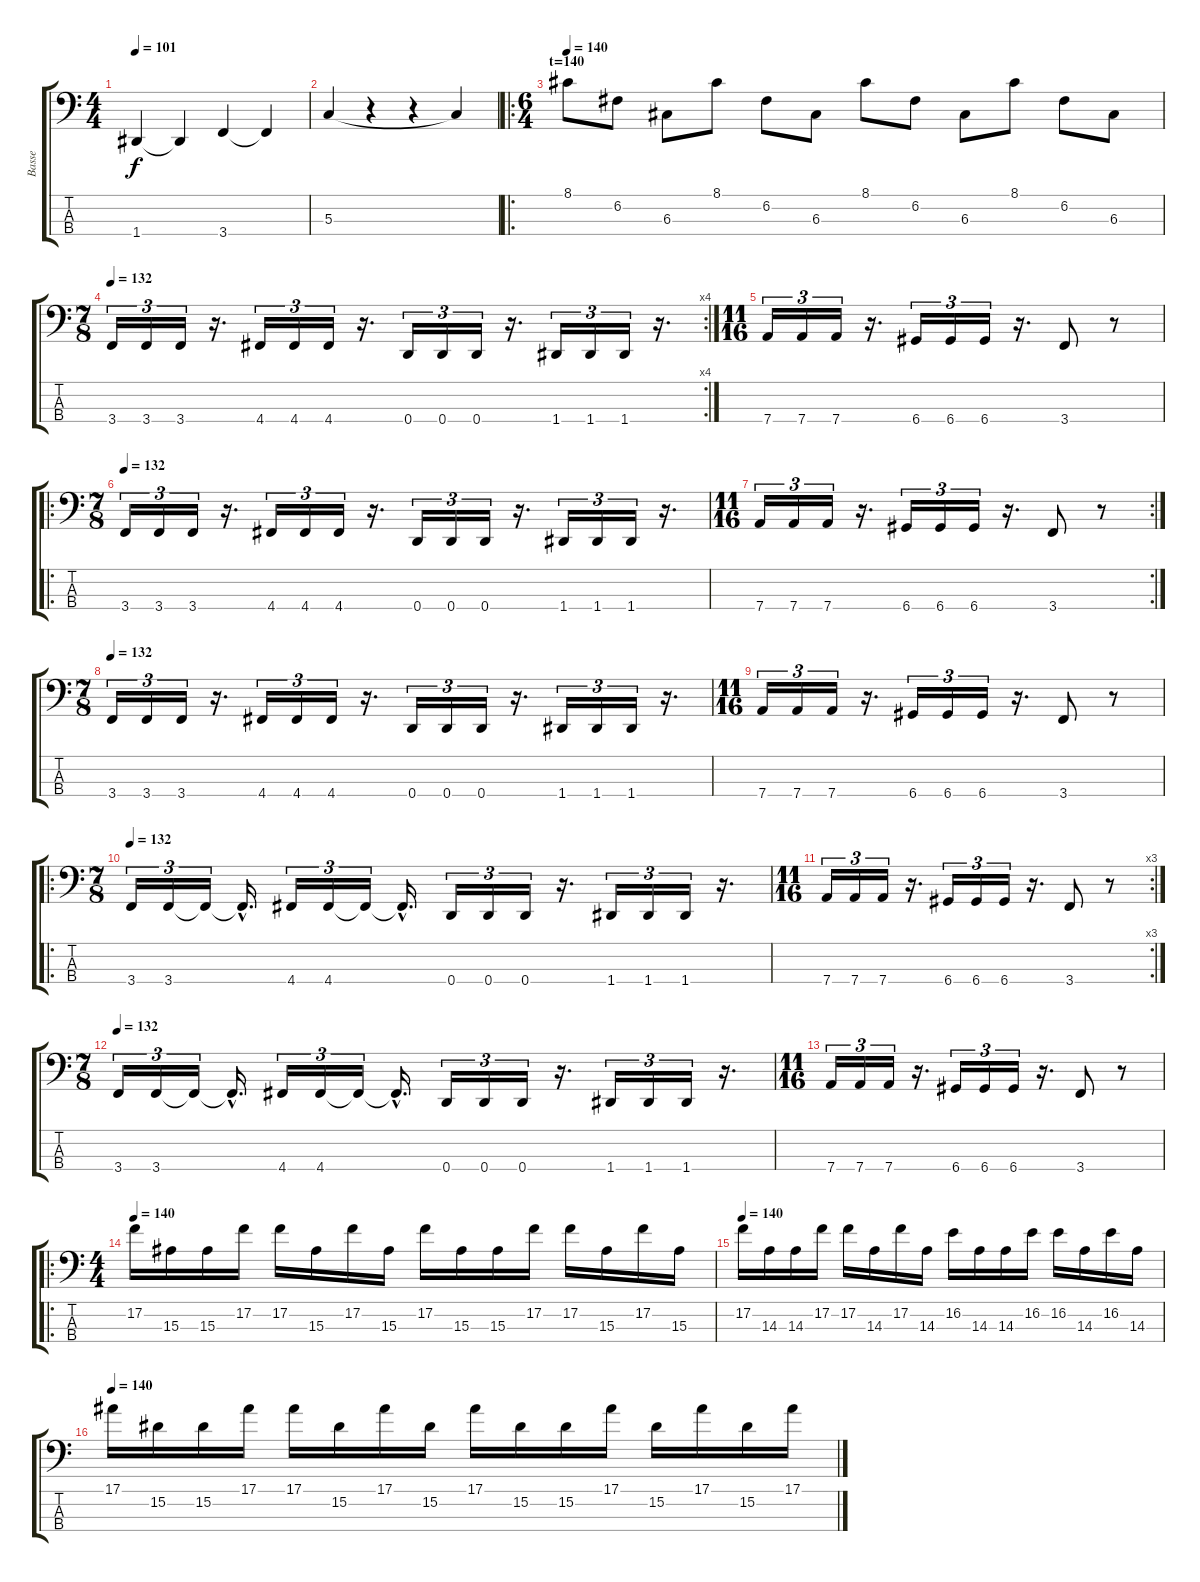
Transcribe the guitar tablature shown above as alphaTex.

\track ("Basse" "Basse") {instrument electricbasspick}
\staff {score tabs}
\tuning (F2 C2 G1 D1) {hide}
\ts (4 4)
\tempo 101
\clef f4
\ks c
1.4.4{dy f} 1.4{t}.4 3.4.4 3.4{t}.4 |
5.3.4 r.4 r.4 5.3{t}.4 |
\ro
\ts (6 4)
\section ("" "t=140")
\tempo 140
8.1.8 6.2.8 6.3.8 8.1.8 6.2.8 6.3.8 8.1.8 6.2.8 6.3.8 8.1.8 6.2.8 6.3.8 |
\rc 4
\ts (7 8)
\tempo 132
3.4.16{tu (3 2)} 3.4.16{tu (3 2)} 3.4.16{tu (3 2)} r.16{d} 4.4.16{tu (3 2)} 4.4.16{tu (3 2)} 4.4.16{tu (3 2)} r.16{d} 0.4.16{tu (3 2)} 0.4.16{tu (3 2)} 0.4.16{tu (3 2)} r.16{d} 1.4.16{tu (3 2)} 1.4.16{tu (3 2)} 1.4.16{tu (3 2)} r.16{d} |
\ts (11 16)
7.4.16{tu (3 2)} 7.4.16{tu (3 2)} 7.4.16{tu (3 2)} r.16{d} 6.4.16{tu (3 2)} 6.4.16{tu (3 2)} 6.4.16{tu (3 2)} r.16{d} 3.4.8 r.8 |
\ro
\ts (7 8)
\tempo 132
3.4.16{tu (3 2)} 3.4.16{tu (3 2)} 3.4.16{tu (3 2)} r.16{d} 4.4.16{tu (3 2)} 4.4.16{tu (3 2)} 4.4.16{tu (3 2)} r.16{d} 0.4.16{tu (3 2)} 0.4.16{tu (3 2)} 0.4.16{tu (3 2)} r.16{d} 1.4.16{tu (3 2)} 1.4.16{tu (3 2)} 1.4.16{tu (3 2)} r.16{d} |
\rc 2
\ts (11 16)
7.4.16{tu (3 2)} 7.4.16{tu (3 2)} 7.4.16{tu (3 2)} r.16{d} 6.4.16{tu (3 2)} 6.4.16{tu (3 2)} 6.4.16{tu (3 2)} r.16{d} 3.4.8 r.8 |
\ts (7 8)
\tempo 132
3.4.16{tu (3 2)} 3.4.16{tu (3 2)} 3.4.16{tu (3 2)} r.16{d} 4.4.16{tu (3 2)} 4.4.16{tu (3 2)} 4.4.16{tu (3 2)} r.16{d} 0.4.16{tu (3 2)} 0.4.16{tu (3 2)} 0.4.16{tu (3 2)} r.16{d} 1.4.16{tu (3 2)} 1.4.16{tu (3 2)} 1.4.16{tu (3 2)} r.16{d} |
\ts (11 16)
7.4.16{tu (3 2)} 7.4.16{tu (3 2)} 7.4.16{tu (3 2)} r.16{d} 6.4.16{tu (3 2)} 6.4.16{tu (3 2)} 6.4.16{tu (3 2)} r.16{d} 3.4.8 r.8 |
\ro
\ts (7 8)
\tempo 132
3.4.16{tu (3 2)} 3.4.16{tu (3 2)} 3.4{t}.16{tu (3 2)} 3.4{hac t}.16{d} 4.4.16{tu (3 2)} 4.4.16{tu (3 2)} 4.4{t}.16{tu (3 2)} 4.4{hac t}.16{d} 0.4.16{tu (3 2)} 0.4.16{tu (3 2)} 0.4.16{tu (3 2)} r.16{d} 1.4.16{tu (3 2)} 1.4.16{tu (3 2)} 1.4.16{tu (3 2)} r.16{d} |
\rc 3
\ts (11 16)
7.4.16{tu (3 2)} 7.4.16{tu (3 2)} 7.4.16{tu (3 2)} r.16{d} 6.4.16{tu (3 2)} 6.4.16{tu (3 2)} 6.4.16{tu (3 2)} r.16{d} 3.4.8 r.8 |
\ts (7 8)
\tempo 132
3.4.16{tu (3 2)} 3.4.16{tu (3 2)} 3.4{t}.16{tu (3 2)} 3.4{hac t}.16{d} 4.4.16{tu (3 2)} 4.4.16{tu (3 2)} 4.4{t}.16{tu (3 2)} 4.4{hac t}.16{d} 0.4.16{tu (3 2)} 0.4.16{tu (3 2)} 0.4.16{tu (3 2)} r.16{d} 1.4.16{tu (3 2)} 1.4.16{tu (3 2)} 1.4.16{tu (3 2)} r.16{d} |
\ts (11 16)
7.4.16{tu (3 2)} 7.4.16{tu (3 2)} 7.4.16{tu (3 2)} r.16{d} 6.4.16{tu (3 2)} 6.4.16{tu (3 2)} 6.4.16{tu (3 2)} r.16{d} 3.4.8 r.8 |
\ro
\ts (4 4)
\tempo 140
17.2.16{volume 12} 15.3.16 15.3.16 17.2.16 17.2.16 15.3.16 17.2.16 15.3.16 17.2.16 15.3.16 15.3.16 17.2.16 17.2.16 15.3.16 17.2.16 15.3.16 |
\tempo 140
17.2.16 14.3.16 14.3.16 17.2.16 17.2.16 14.3.16 17.2.16 14.3.16 16.2.16 14.3.16 14.3.16 16.2.16 16.2.16 14.3.16 16.2.16 14.3.16 |
\tempo 140
17.1.16 15.2.16 15.2.16 17.1.16 17.1.16 15.2.16 17.1.16 15.2.16 17.1.16 15.2.16 15.2.16 17.1.16 15.2.16 17.1.16 15.2.16 17.1.16
